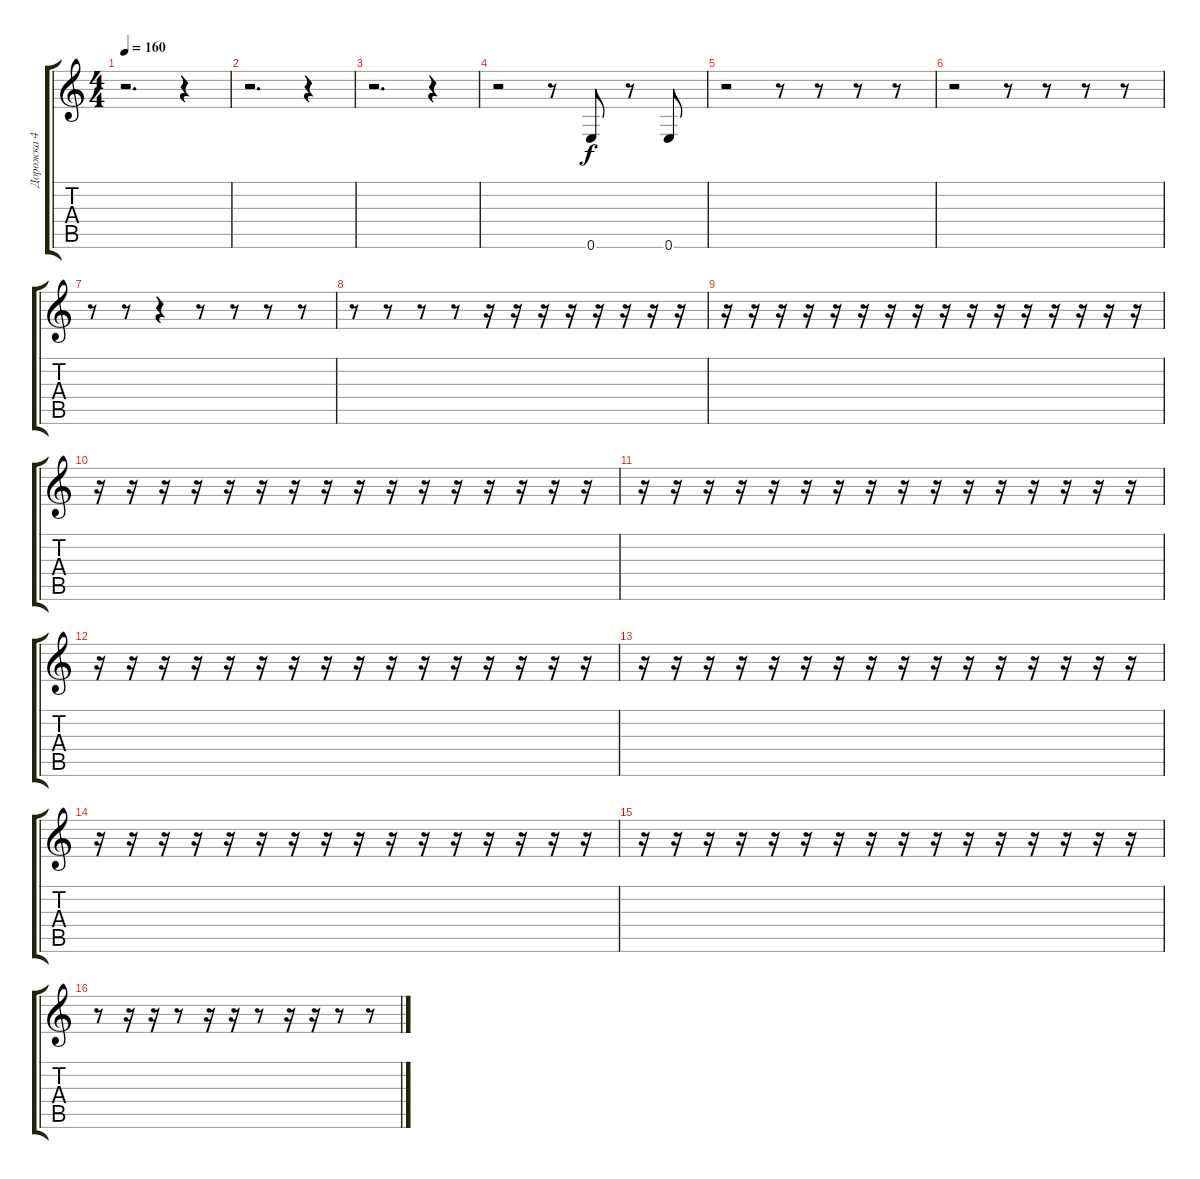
\track ("Дорожка 4" "Дорожка 4") {instrument electricbasspick}
\staff {score tabs}
\tuning (E4 B3 G3 D3 A2 E2) {hide}
\ts (4 4)
\tempo 160
\clef g2
\ks c
r.2{d dy f} r.4 |
r.2{d} r.4 |
r.2{d} r.4 |
r.2 r.8 0.6.8 r.8 0.6.8 |
r.2 r.8 r.8 r.8 r.8 |
r.2 r.8 r.8 r.8 r.8 |
r.8 r.8 r.4 r.8 r.8 r.8 r.8 |
r.8 r.8 r.8 r.8 r.16 r.16 r.16 r.16 r.16 r.16 r.16 r.16 |
r.16 r.16 r.16 r.16 r.16 r.16 r.16 r.16 r.16 r.16 r.16 r.16 r.16 r.16 r.16 r.16 |
r.16 r.16 r.16 r.16 r.16 r.16 r.16 r.16 r.16 r.16 r.16 r.16 r.16 r.16 r.16 r.16 |
r.16 r.16 r.16 r.16 r.16 r.16 r.16 r.16 r.16 r.16 r.16 r.16 r.16 r.16 r.16 r.16 |
r.16 r.16 r.16 r.16 r.16 r.16 r.16 r.16 r.16 r.16 r.16 r.16 r.16 r.16 r.16 r.16 |
r.16 r.16 r.16 r.16 r.16 r.16 r.16 r.16 r.16 r.16 r.16 r.16 r.16 r.16 r.16 r.16 |
r.16 r.16 r.16 r.16 r.16 r.16 r.16 r.16 r.16 r.16 r.16 r.16 r.16 r.16 r.16 r.16 |
r.16 r.16 r.16 r.16 r.16 r.16 r.16 r.16 r.16 r.16 r.16 r.16 r.16 r.16 r.16 r.16 |
r.8 r.16 r.16 r.8 r.16 r.16 r.8 r.16 r.16 r.8 r.8
